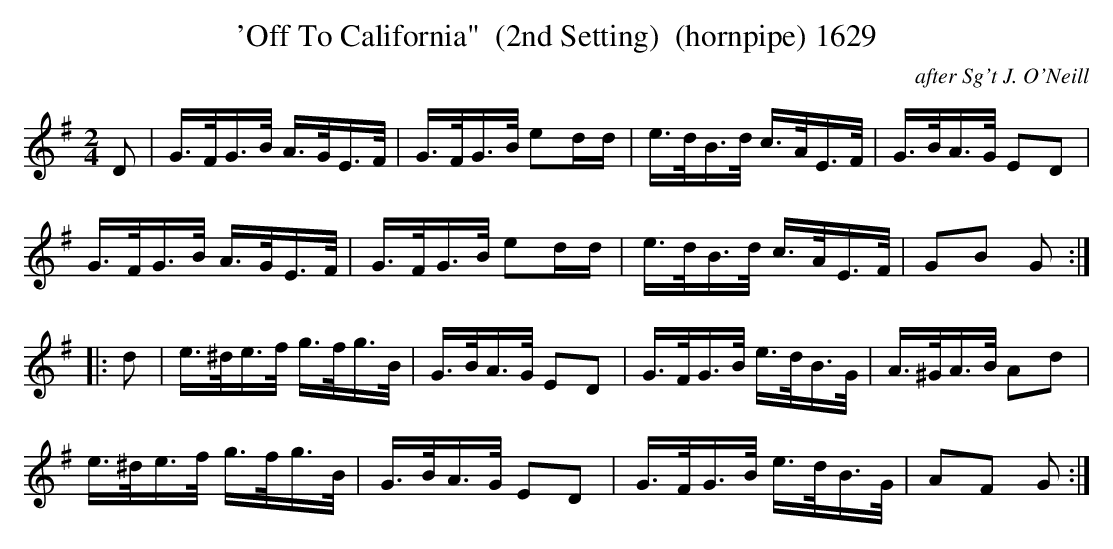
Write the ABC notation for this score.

X:1
T:'Off To California"  (2nd Setting)  (hornpipe) 1629
C:after Sg't J. O'Neill
BRENNAN July 2003 (HTTP://WWW.SOSYOURMOM.COM)
M:2/4
L:1/16
K:G
D2|G3/2F/2G3/2B/2 A3/2G/2E3/2F/2|G3/2F/2G3/2B/2 e2dd|e3/2d/2B3/2d/2 c3/2A/2E3/2F/2|G3/2B/2A3/2G/2 E2D2|
G3/2F/2G3/2B/2 A3/2G/2E3/2F/2|G3/2F/2G3/2B/2 e2dd|e3/2d/2B3/2d/2 c3/2A/2E3/2F/2|G2B2 G2:|
|:d2|e3/2^d/2e3/2f/2 g3/2f/2g3/2B/2|G3/2B/2A3/2G/2 E2D2|G3/2F/2G3/2B/2 e3/2d/2B3/2G/2|A3/2^G/2A3/2B/2 A2d2|
e3/2^d/2e3/2f/2 g3/2f/2g3/2B/2|G3/2B/2A3/2G/2 E2D2|G3/2F/2G3/2B/2 e3/2d/2B3/2G/2|A2F2 G2:|
